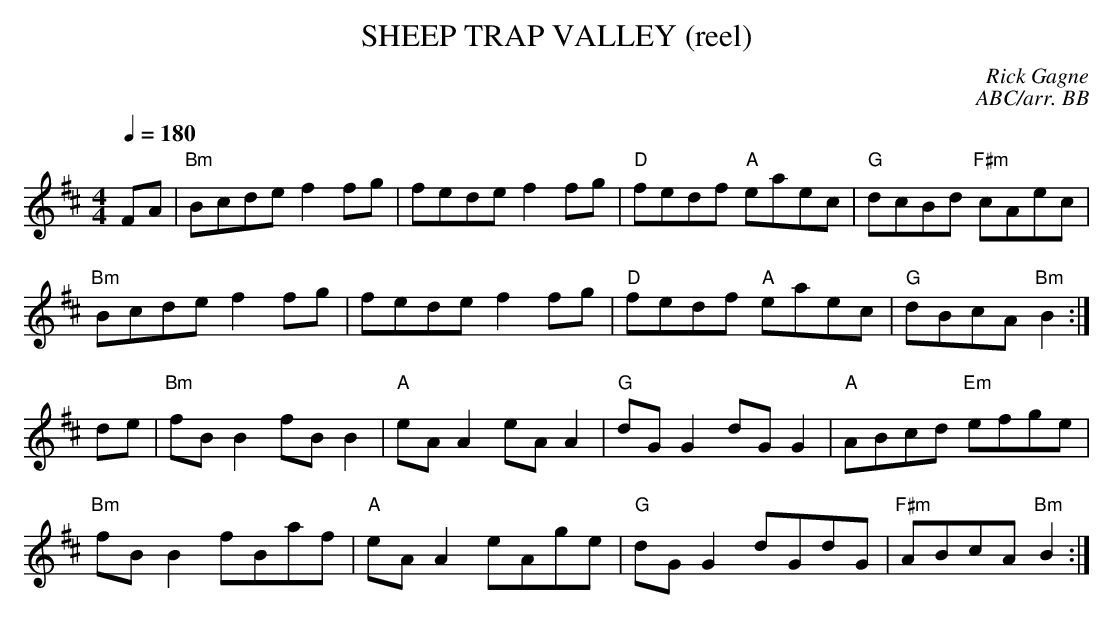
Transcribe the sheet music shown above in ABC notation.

X:1
T: SHEEP TRAP VALLEY (reel)
C: Rick Gagne
C:ABC/arr. BB
M: 4/4
Q:1/4=180
K: Bm
FA |"Bm"Bcde f2fg|fede f2fg |"D"fedf "A"eaec |"G"dcBd "F#m"cAec |
"Bm"Bcde f2fg | fede f2fg | "D"fedf "A"eaec | "G"dBcA "Bm"B2 :|
de | "Bm"fBB2 fBB2|"A"eAA2 eAA2|"G"dGG2 dGG2|"A"ABcd "Em"efge |
"Bm"fBB2 fBaf | "A"eAA2 eAge |"G"dGG2 dGdG | "F#m"ABcA "Bm"B2 :|
